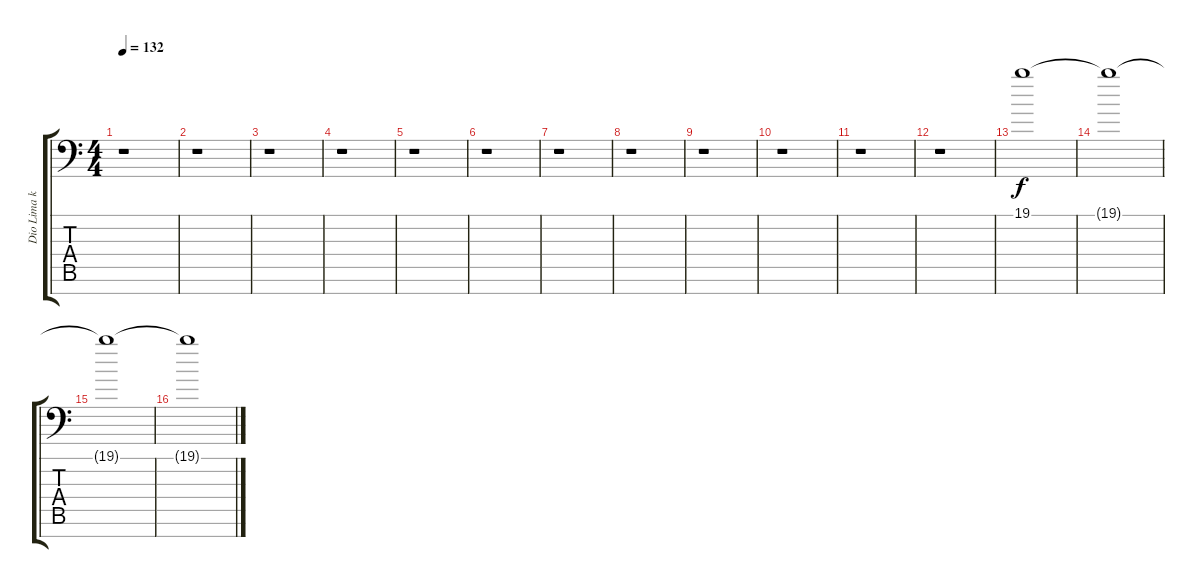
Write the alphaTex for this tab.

\track ("Dio Lima key2" "Dio Lima k") {instrument stringensemble2}
\staff {score tabs}
\tuning (E4 B3 G3 D3 A2 E2 C-1) {hide}
\ts (4 4)
\tempo 132
\clef f4
\ks c
r.1{dy f instrument stringensemble2} |
r.1 |
r.1 |
r.1 |
r.1 |
r.1 |
r.1 |
r.1 |
r.1 |
r.1 |
r.1 |
r.1 |
19.1.1{volume 2} |
19.1{t}.1{volume 3} |
19.1{t}.1{volume 4} |
19.1{t}.1{volume 5}
